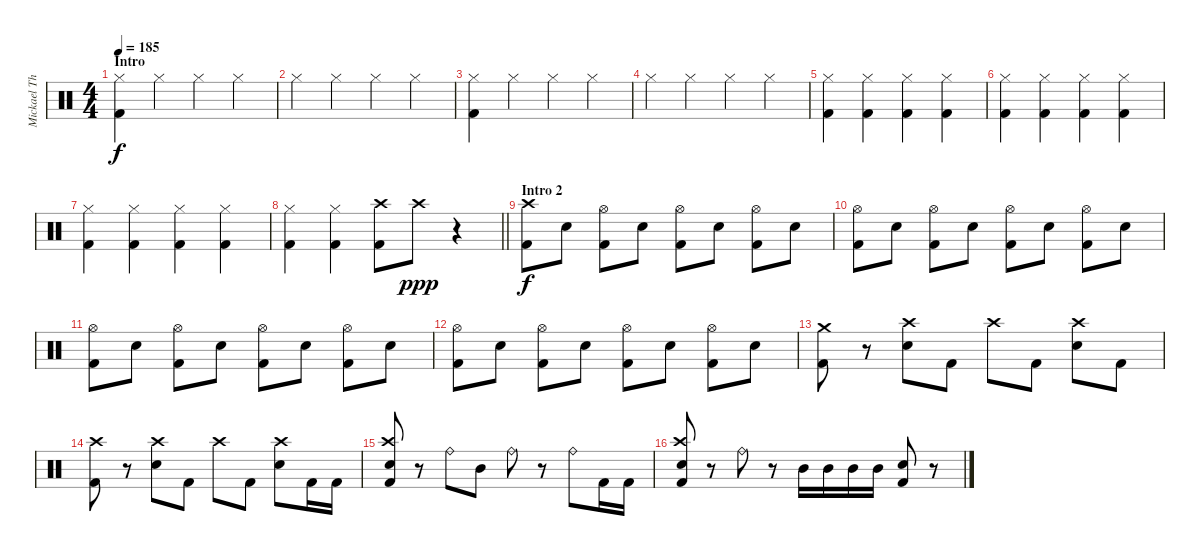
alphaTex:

\track ("Mickael Thomas (Moose)" "Mickael Th") {instrument percussion}
\staff {score}
\articulation defaults
\ts (4 4)
\section ("" "Intro")
\tempo 185
\clef neutral
\ks c
("Hi-Hat (closed)" "Kick (hit) 2").4{dy f} "Hi-Hat (closed)".4 "Hi-Hat (closed)".4 "Hi-Hat (closed)".4 |
"Hi-Hat (closed)".4 "Hi-Hat (closed)".4 "Hi-Hat (closed)".4 "Hi-Hat (closed)".4 |
("Hi-Hat (closed)" "Kick (hit) 2").4 "Hi-Hat (closed)".4 "Hi-Hat (closed)".4 "Hi-Hat (closed)".4 |
"Hi-Hat (closed)".4 "Hi-Hat (closed)".4 "Hi-Hat (closed)".4 "Hi-Hat (closed)".4 |
("Hi-Hat (closed)" "Kick (hit) 2").4 ("Hi-Hat (closed)" "Kick (hit) 2").4 ("Hi-Hat (closed)" "Kick (hit) 2").4 ("Hi-Hat (closed)" "Kick (hit) 2").4 |
("Hi-Hat (closed)" "Kick (hit) 2").4 ("Hi-Hat (closed)" "Kick (hit) 2").4 ("Hi-Hat (closed)" "Kick (hit) 2").4 ("Hi-Hat (closed)" "Kick (hit) 2").4 |
("Hi-Hat (closed)" "Kick (hit) 2").4 ("Hi-Hat (closed)" "Kick (hit) 2").4 ("Hi-Hat (closed)" "Kick (hit) 2").4 ("Hi-Hat (closed)" "Kick (hit) 2").4 |
\barLineRight lightlight
("Hi-Hat (closed)" "Kick (hit) 2").4 ("Hi-Hat (closed)" "Kick (hit) 2").4 ("Crash high (hit)" "Kick (hit) 2").8 "Crash high (hit)".8{dy ppp} r.4 |
\section ("" "Intro 2")
("Crash high (hit)" "Kick (hit) 2").8{dy f} "Electric Snare (hit)".8 ("Hi-Hat (open)" "Kick (hit) 2").8 "Electric Snare (hit)".8 ("Hi-Hat (open)" "Kick (hit) 2").8 "Electric Snare (hit)".8 ("Hi-Hat (open)" "Kick (hit) 2").8 "Electric Snare (hit)".8 |
("Hi-Hat (open)" "Kick (hit) 2").8 "Electric Snare (hit)".8 ("Hi-Hat (open)" "Kick (hit) 2").8 "Electric Snare (hit)".8 ("Hi-Hat (open)" "Kick (hit) 2").8 "Electric Snare (hit)".8 ("Hi-Hat (open)" "Kick (hit) 2").8 "Electric Snare (hit)".8 |
("Hi-Hat (open)" "Kick (hit) 2").8 "Electric Snare (hit)".8 ("Hi-Hat (open)" "Kick (hit) 2").8 "Electric Snare (hit)".8 ("Hi-Hat (open)" "Kick (hit) 2").8 "Electric Snare (hit)".8 ("Hi-Hat (open)" "Kick (hit) 2").8 "Electric Snare (hit)".8 |
("Hi-Hat (open)" "Kick (hit) 2").8 "Electric Snare (hit)".8 ("Hi-Hat (open)" "Kick (hit) 2").8 "Electric Snare (hit)".8 ("Hi-Hat (open)" "Kick (hit) 2").8 "Electric Snare (hit)".8 ("Hi-Hat (open)" "Kick (hit) 2").8 "Electric Snare (hit)".8 |
("Crash medium (hit)" "Kick (hit) 2").8 r.8 ("Crash high (hit)" "Electric Snare (hit)").8 "Kick (hit) 2".8 "Crash high (hit)".8 "Kick (hit) 2".8 ("Crash high (hit)" "Electric Snare (hit)").8 "Kick (hit) 2".8 |
("Crash high (hit)" "Kick (hit) 2").8 r.8 ("Crash high (hit)" "Electric Snare (hit)").8 "Kick (hit) 2".8 "Crash high (hit)".8 "Kick (hit) 2".8 ("Crash high (hit)" "Electric Snare (hit)").8 "Kick (hit) 2".16 "Kick (hit) 2".16 |
("Crash high (hit)" "Electric Snare (hit)" "Kick (hit) 2").8 r.8 "Ride (bell)".8 "Mid Tom (hit)".8 "Ride (bell)".8 r.8 "Ride (bell)".8 "Kick (hit) 2".16 "Kick (hit) 2".16 |
("Crash high (hit)" "Electric Snare (hit)" "Kick (hit) 2").8 r.8 "Ride (bell)".8 r.8 "Mid Tom (hit)".16 "Mid Tom (hit)".16 "Mid Tom (hit)".16 "Mid Tom (hit)".16 ("Electric Snare (hit)" "Kick (hit) 2").8 r.8
